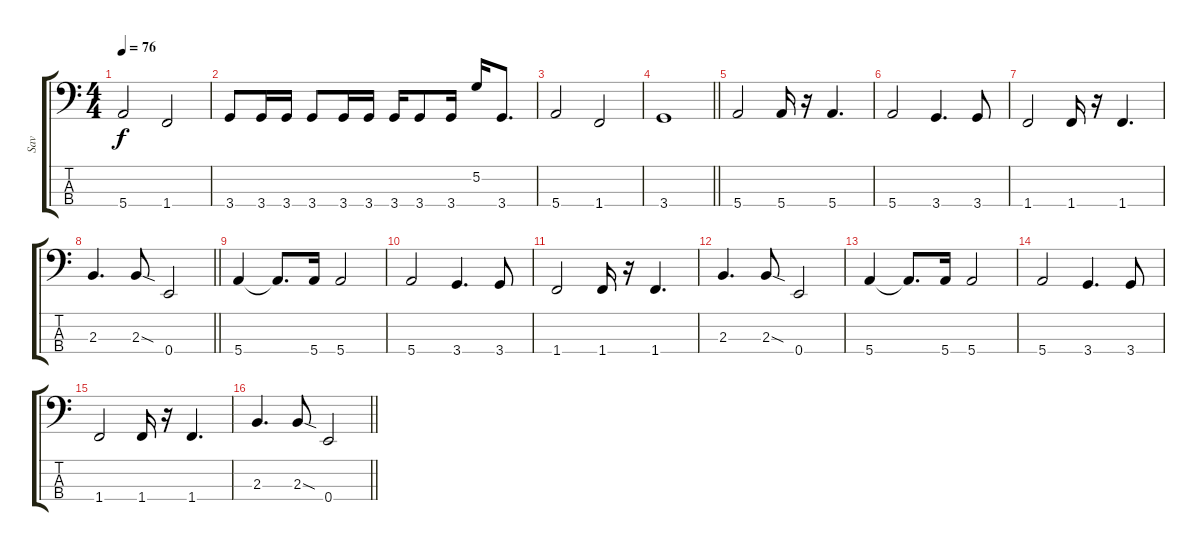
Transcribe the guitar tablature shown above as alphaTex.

\track ("Sav" "Sav") {instrument electricbassfinger}
\staff {score tabs}
\tuning (G2 D2 A1 E1) {hide}
\ts (4 4)
\tempo 76
\clef f4
\ks aminor
5.4.2{dy f} 1.4.2 |
3.4.8 3.4.16 3.4.16 3.4.8 3.4.16 3.4.16 3.4.16 3.4.8 3.4.16 5.2.16 3.4.8{d} |
5.4.2 1.4.2 |
\barLineRight lightlight
3.4.1 |
5.4.2 5.4.16 r.16 5.4.4{d} |
5.4.2 3.4.4{d} 3.4.8 |
1.4.2 1.4.16 r.16 1.4.4{d} |
\barLineRight lightlight
2.3.4{d} 2.3{sod}.8 0.4.2 |
5.4.4 5.4{t}.8{d} 5.4.16 5.4.2 |
5.4.2 3.4.4{d} 3.4.8 |
1.4.2 1.4.16 r.16 1.4.4{d} |
2.3.4{d} 2.3{sod}.8 0.4.2 |
5.4.4 5.4{t}.8{d} 5.4.16 5.4.2 |
5.4.2 3.4.4{d} 3.4.8 |
1.4.2 1.4.16 r.16 1.4.4{d} |
\barLineRight lightlight
2.3.4{d} 2.3{sod}.8 0.4.2
